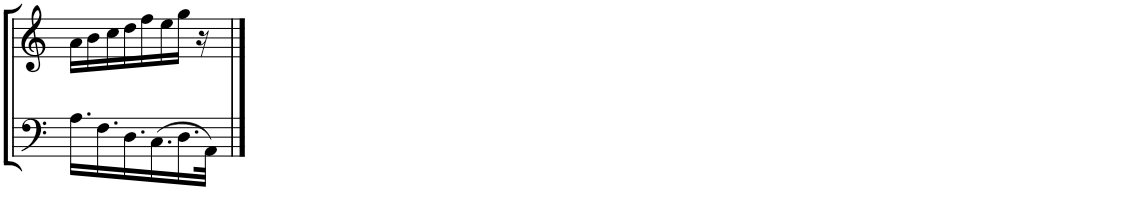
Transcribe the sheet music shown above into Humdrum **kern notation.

**kern	**kern
*part1	*part1
*staff2	*staff1
*I"Harpsichord	*
*I'Hch.	*
!!LO:PB:g=z
*clefF4	*clefG2
*k[]	*k[]
*M2/4	*M2/4
=1	=1
16.A\LL	16a\LL
.	16b\
16.F\	.
.	16cc\
16.D\	16dd\
.	16ff\
16.C\	.
.	16ee\
16.D\	16gg\JJ
.	16r
32AA\JJk	.
==	==
*-	*-
